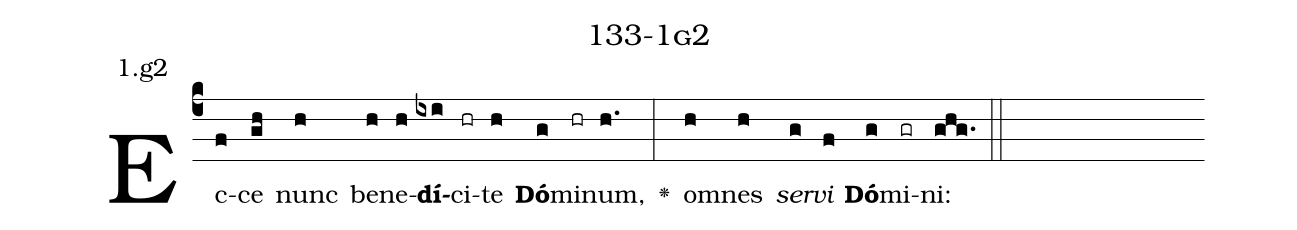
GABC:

name: 133-1g2;
annotation: 1.g2;
%%
(c4)Ec(f)ce(gh) nunc(h) be(h)ne(h)<b>dí</b>(ixi)ci(hr)te(h) <b>Dó</b>(g)mi(hr)num,(h.) <v>\greheightstar</v>(:) om(h)nes(h) <i>ser</i>(g)<i>vi</i>(f) <b>Dó</b>(g)mi(gr)ni:(ghg.) (::)


%E(h) u(h) o(g) u(f) a(g) e.(ghg.) (::)
